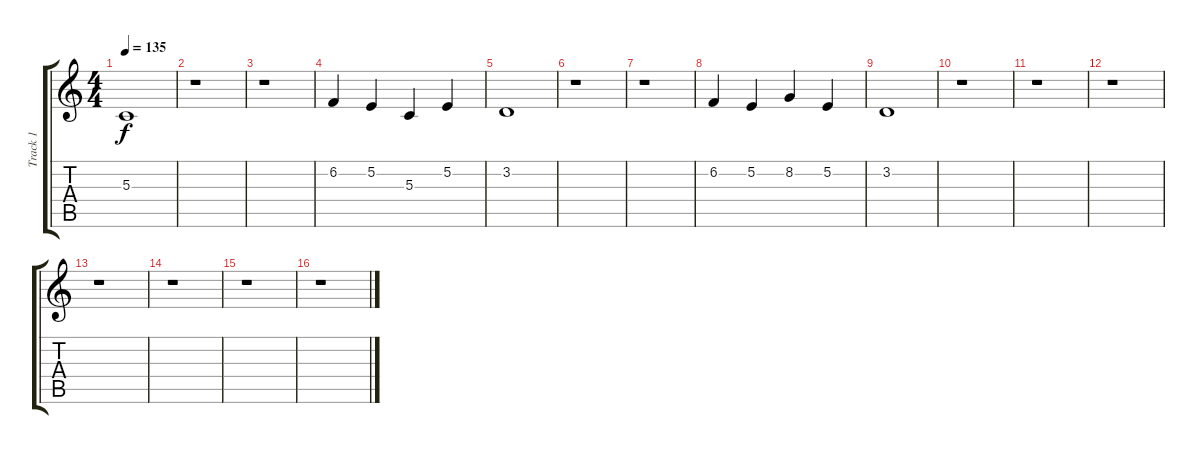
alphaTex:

\track ("Track 1" "Track 1") {instrument flute}
\staff {score tabs}
\tuning (E4 B3 G3 D3 A2 E2) {hide}
\ts (4 4)
\tempo 135
\clef g2
\ks c
5.3{t}.1{dy f} |
r.1 |
r.1 |
6.2.4 5.2.4 5.3.4 5.2.4 |
3.2.1 |
r.1 |
r.1 |
6.2.4 5.2.4 8.2.4 5.2.4 |
3.2.1 |
r.1 |
r.1 |
r.1 |
r.1 |
r.1 |
r.1 |
r.1
